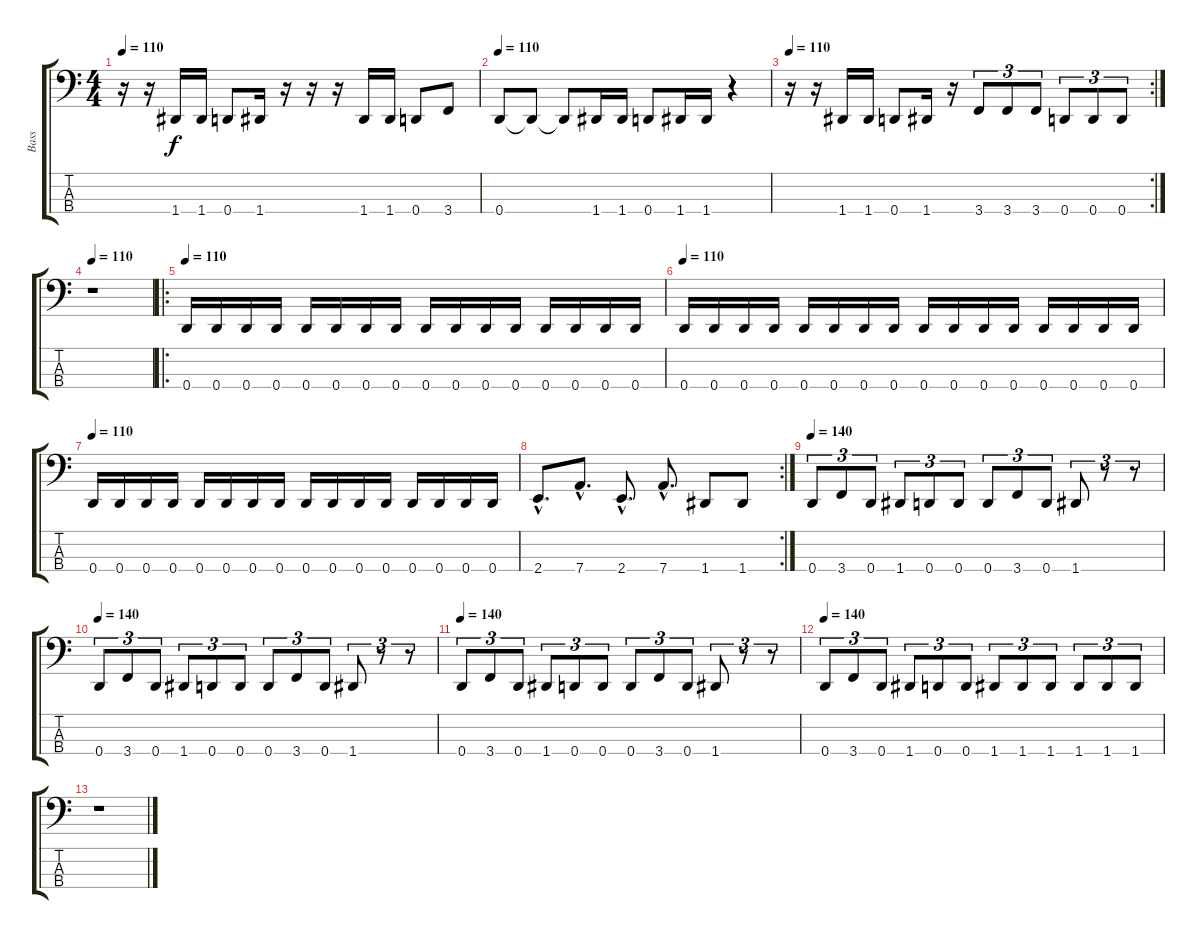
\track ("Bass" "Bass") {instrument electricbassfinger}
\staff {score tabs}
\tuning (G2 D2 A1 D1) {hide}
\ts (4 4)
\tempo 110
\clef f4
\ks c
r.16{dy f} r.16 1.4.16 1.4.16 0.4.8 1.4.16 r.16 r.16 r.16 1.4.16 1.4.16 0.4.8 3.4.8 |
\tempo 110
0.4.8 0.4{t}.8 0.4{t}.8 1.4.16 1.4.16 0.4.8 1.4.16 1.4.16 r.4 |
\rc 2
\tempo 110
r.16 r.16 1.4.16 1.4.16 0.4.8 1.4.16 r.16 3.4.8{tu (3 2)} 3.4.8{tu (3 2)} 3.4.8{tu (3 2)} 0.4.8{tu (3 2)} 0.4.8{tu (3 2)} 0.4.8{tu (3 2)} |
\tempo 110
r.1 |
\ro
\tempo 110
0.4.16 0.4.16 0.4.16 0.4.16 0.4.16 0.4.16 0.4.16 0.4.16 0.4.16 0.4.16 0.4.16 0.4.16 0.4.16 0.4.16 0.4.16 0.4.16 |
\tempo 110
0.4.16 0.4.16 0.4.16 0.4.16 0.4.16 0.4.16 0.4.16 0.4.16 0.4.16 0.4.16 0.4.16 0.4.16 0.4.16 0.4.16 0.4.16 0.4.16 |
\tempo 110
0.4.16 0.4.16 0.4.16 0.4.16 0.4.16 0.4.16 0.4.16 0.4.16 0.4.16 0.4.16 0.4.16 0.4.16 0.4.16 0.4.16 0.4.16 0.4.16 |
\rc 2
2.4{hac}.8{d} 7.4{hac}.8{d} 2.4{hac}.8{d} 7.4{hac}.8{d} 1.4.8 1.4.8 |
\tempo 140
0.4.8{tu (3 2)} 3.4.8{tu (3 2)} 0.4.8{tu (3 2)} 1.4.8{tu (3 2)} 0.4.8{tu (3 2)} 0.4.8{tu (3 2)} 0.4.8{tu (3 2)} 3.4.8{tu (3 2)} 0.4.8{tu (3 2)} 1.4.8{tu (3 2)} r.8{tu (3 2)} r.8{tu (3 2)} |
\tempo 140
0.4.8{tu (3 2)} 3.4.8{tu (3 2)} 0.4.8{tu (3 2)} 1.4.8{tu (3 2)} 0.4.8{tu (3 2)} 0.4.8{tu (3 2)} 0.4.8{tu (3 2)} 3.4.8{tu (3 2)} 0.4.8{tu (3 2)} 1.4.8{tu (3 2)} r.8{tu (3 2)} r.8{tu (3 2)} |
\tempo 140
0.4.8{tu (3 2)} 3.4.8{tu (3 2)} 0.4.8{tu (3 2)} 1.4.8{tu (3 2)} 0.4.8{tu (3 2)} 0.4.8{tu (3 2)} 0.4.8{tu (3 2)} 3.4.8{tu (3 2)} 0.4.8{tu (3 2)} 1.4.8{tu (3 2)} r.8{tu (3 2)} r.8{tu (3 2)} |
\tempo 140
0.4.8{tu (3 2)} 3.4.8{tu (3 2)} 0.4.8{tu (3 2)} 1.4.8{tu (3 2)} 0.4.8{tu (3 2)} 0.4.8{tu (3 2)} 1.4.8{tu (3 2)} 1.4.8{tu (3 2)} 1.4.8{tu (3 2)} 1.4.8{tu (3 2)} 1.4.8{tu (3 2)} 1.4.8{tu (3 2)} |
r.1
